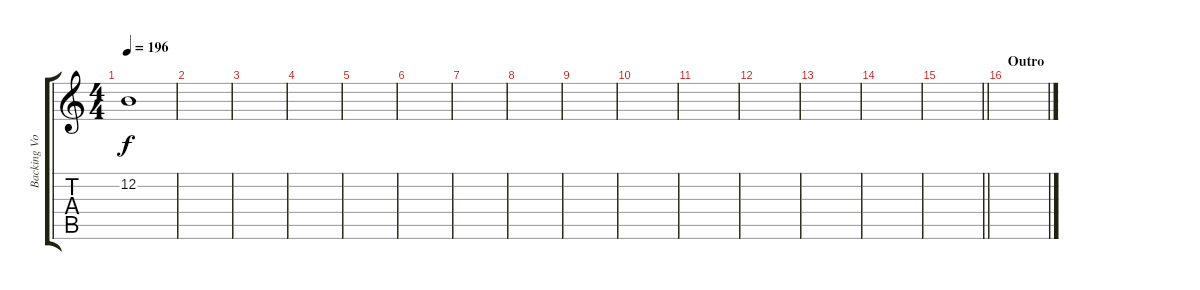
\track ("Backing Vocal" "Backing Vo") {instrument violin}
\staff {score tabs}
\tuning (E4 B3 G3 D3 A2 E2) {hide}
\ts (4 4)
\tempo 196
\clef g2
\ks c
12.2{t}.1{dy f} |
|
|
|
|
|
|
|
|
|
|
|
|
|
\barLineRight lightlight
|
\section ("" "Outro")
